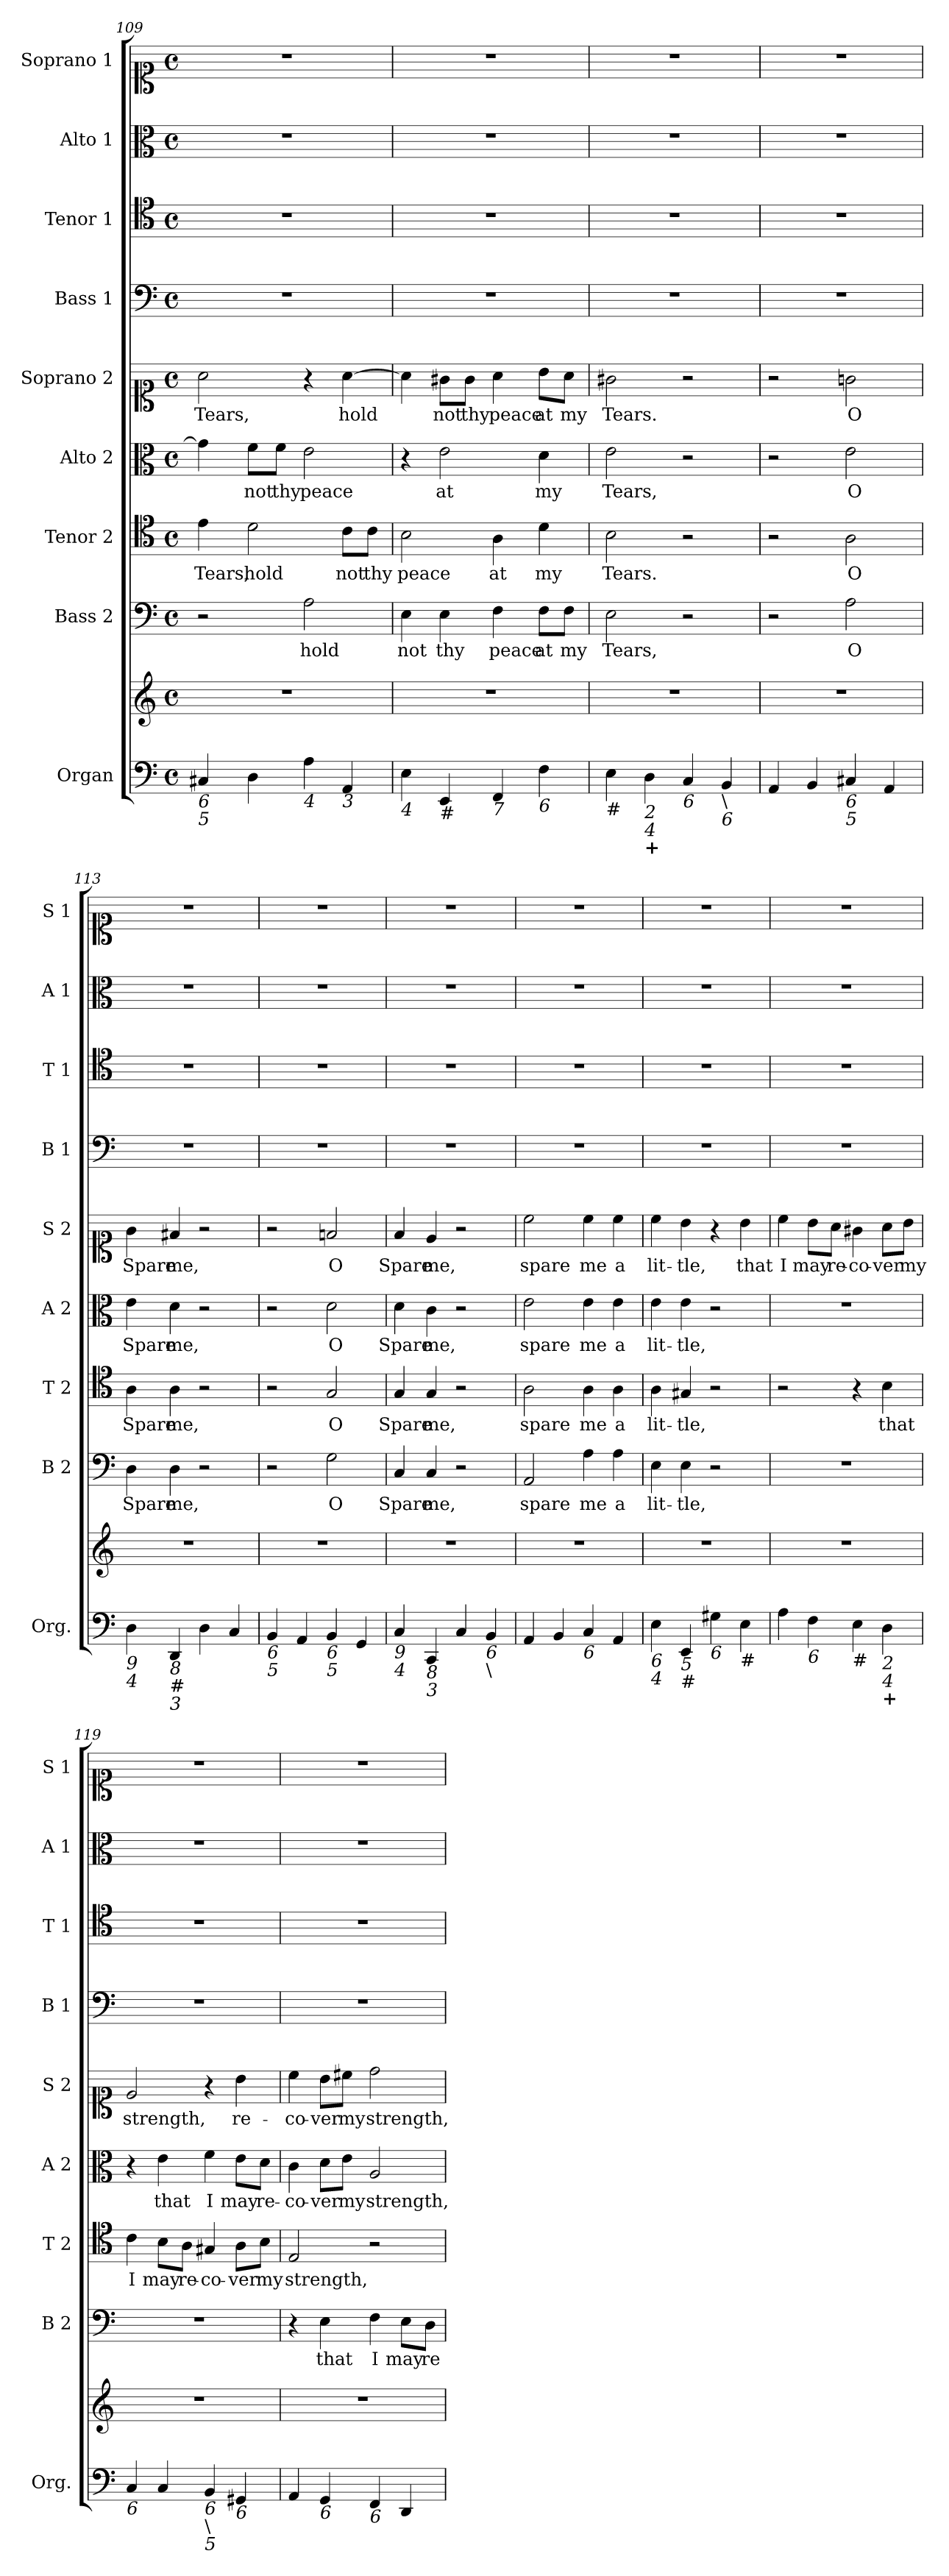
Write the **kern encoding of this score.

**kern	**kern	**kern	**text	**kern	**text	**kern	**text	**kern	**text	**kern	**kern	**kern	**kern
*part9	*part9	*part8	*part8	*part7	*part7	*part6	*part6	*part5	*part5	*part4	*part3	*part2	*part1
*staff10	*staff9	*staff8	*staff8	*staff7	*staff7	*staff6	*staff6	*staff5	*staff5	*staff4	*staff3	*staff2	*staff1
*I"Organ	*	*I"Bass 2	*	*I"Tenor 2	*	*I"Alto 2	*	*I"Soprano 2	*	*I"Bass 1	*I"Tenor 1	*I"Alto 1	*I"Soprano 1
*I'Org.	*	*I'B 2	*	*I'T 2	*	*I'A 2	*	*I'S 2	*	*I'B 1	*I'T 1	*I'A 1	*I'S 1
!!LO:LB:g=z
*clefF4	*clefG2	*clefF4	*	*clefC4	*	*clefC3	*	*clefC1	*	*clefF4	*clefC4	*clefC3	*clefC1
*k[]	*k[]	*k[]	*	*k[]	*	*k[]	*	*k[]	*	*k[]	*k[]	*k[]	*k[]
*C:	*C:	*C:	*	*C:	*	*C:	*	*C:	*	*C:	*C:	*C:	*C:
*M4/4	*M4/4	*M4/4	*	*M4/4	*	*M4/4	*	*M4/4	*	*M4/4	*M4/4	*M4/4	*M4/4
*met(c)	*met(c)	*met(c)	*	*met(c)	*	*met(c)	*	*met(c)	*	*met(c)	*met(c)	*met(c)	*met(c)
=109	=109	=109	=109	=109	=109	=109	=109	=109	=109	=109	=109	=109	=109
!LO:TX:b:i:t=6	!	!	!	!	!	!	!	!	!	!	!	!	!
!LO:TX:b:i:t=5	!	!	!	!	!	!	!	!	!	!	!	!	!
!	!	!	!	!	!LO:LY:b	!	!	!	!LO:LY:b	!	!	!	!
4C#X/	1r	2r	.	4e\	Tears,	4g\]	.	2a\	Tears,	1r	1r	1r	1r
!	!	!	!	!	!LO:LY:b	!	!LO:LY:b	!	!	!	!	!	!
4D\	.	.	.	2d\	hold	8f\L	not	.	.	.	.	.	.
!	!	!	!	!	!	!	!LO:LY:b	!	!	!	!	!	!
.	.	.	.	.	.	8f\J	thy	.	.	.	.	.	.
!LO:TX:b:i:t=4	!	!	!	!	!	!	!	!	!	!	!	!	!
!	!	!	!LO:LY:b	!	!	!	!LO:LY:b	!	!	!	!	!	!
4A\	.	2A\	hold	.	.	2e\	peace	4r	.	.	.	.	.
!LO:TX:b:i:t=3	!	!	!	!	!	!	!	!	!	!	!	!	!
!	!	!	!	!	!LO:LY:b	!	!	!	!LO:LY:b	!	!	!	!
4AA/	.	.	.	8c\L	not	.	.	[4a\	hold	.	.	.	.
!	!	!	!	!	!LO:LY:b	!	!	!	!	!	!	!	!
.	.	.	.	8c\J	thy	.	.	.	.	.	.	.	.
=110	=110	=110	=110	=110	=110	=110	=110	=110	=110	=110	=110	=110	=110
!LO:TX:b:i:t=4	!	!	!	!	!	!	!	!	!	!	!	!	!
!	!	!	!LO:LY:b	!	!LO:LY:b	!	!	!	!	!	!	!	!
4E\	1r	4E\	not	2B\	peace	4r	.	4a\]	.	1r	1r	1r	1r
!LO:TX:b:t=#	!	!	!	!	!	!	!	!	!	!	!	!	!
!	!	!	!LO:LY:b	!	!	!	!LO:LY:b	!	!LO:LY:b	!	!	!	!
4EE/	.	4E\	thy	.	.	2e\	at	8g#X\L	not	.	.	.	.
!	!	!	!	!	!	!	!	!	!LO:LY:b	!	!	!	!
.	.	.	.	.	.	.	.	8g#\J	thy	.	.	.	.
!LO:TX:b:i:t=7	!	!	!	!	!	!	!	!	!	!	!	!	!
!	!	!	!LO:LY:b	!	!LO:LY:b	!	!	!	!LO:LY:b	!	!	!	!
4FF/	.	4F\	peace	4A\	at	.	.	4a\	peace	.	.	.	.
!LO:TX:b:i:t=6	!	!	!	!	!	!	!	!	!	!	!	!	!
!	!	!	!LO:LY:b	!	!LO:LY:b	!	!LO:LY:b	!	!LO:LY:b	!	!	!	!
4F\	.	8F\L	at	4d\	my	4d\	my	8b\L	at	.	.	.	.
!	!	!	!LO:LY:b	!	!	!	!	!	!LO:LY:b	!	!	!	!
.	.	8F\J	my	.	.	.	.	8a\J	my	.	.	.	.
=111	=111	=111	=111	=111	=111	=111	=111	=111	=111	=111	=111	=111	=111
!LO:TX:b:t=#	!	!	!	!	!	!	!	!	!	!	!	!	!
!	!	!	!LO:LY:b	!	!LO:LY:b	!	!LO:LY:b	!	!LO:LY:b	!	!	!	!
4E\	1r	2E\	Tears,	2B\	Tears.	2e\	Tears,	2g#X\	Tears.	1r	1r	1r	1r
!LO:TX:b:i:t=2	!	!	!	!	!	!	!	!	!	!	!	!	!
!LO:TX:b:i:t=4	!	!	!	!	!	!	!	!	!	!	!	!	!
!LO:TX:b:B:t=+	!	!	!	!	!	!	!	!	!	!	!	!	!
4D\	.	.	.	.	.	.	.	.	.	.	.	.	.
!LO:TX:b:i:t=6	!	!	!	!	!	!	!	!	!	!	!	!	!
4C/	.	2r	.	2r	.	2r	.	2r	.	.	.	.	.
!LO:TX:b:t=\	!	!	!	!	!	!	!	!	!	!	!	!	!
!LO:TX:b:i:t=6	!	!	!	!	!	!	!	!	!	!	!	!	!
4BB/	.	.	.	.	.	.	.	.	.	.	.	.	.
=112	=112	=112	=112	=112	=112	=112	=112	=112	=112	=112	=112	=112	=112
4AA/	1r	2r	.	2r	.	2r	.	2r	.	1r	1r	1r	1r
4BB/	.	.	.	.	.	.	.	.	.	.	.	.	.
!LO:TX:b:i:t=6	!	!	!	!	!	!	!	!	!	!	!	!	!
!LO:TX:b:i:t=5	!	!	!	!	!	!	!	!	!	!	!	!	!
!	!	!	!LO:LY:b	!	!LO:LY:b	!	!LO:LY:b	!	!LO:LY:b	!	!	!	!
4C#X/	.	2A\	O	2A\	O	2e\	O	2gn\	O	.	.	.	.
4AA/	.	.	.	.	.	.	.	.	.	.	.	.	.
=113	=113	=113	=113	=113	=113	=113	=113	=113	=113	=113	=113	=113	=113
!LO:TX:b:i:t=9	!	!	!	!	!	!	!	!	!	!	!	!	!
!LO:TX:b:i:t=4	!	!	!	!	!	!	!	!	!	!	!	!	!
!	!	!	!LO:LY:b	!	!LO:LY:b	!	!LO:LY:b	!	!LO:LY:b	!	!	!	!
4D\	1r	4D\	Spare	4A\	Spare	4e\	Spare	4g\	Spare	1r	1r	1r	1r
!LO:TX:b:i:t=8	!	!	!	!	!	!	!	!	!	!	!	!	!
!LO:TX:b:t=#	!	!	!	!	!	!	!	!	!	!	!	!	!
!LO:TX:b:i:t=3	!	!	!	!	!	!	!	!	!	!	!	!	!
!	!	!	!LO:LY:b	!	!LO:LY:b	!	!LO:LY:b	!	!LO:LY:b	!	!	!	!
4DD/	.	4D\	me,	4A\	me,	4d\	me,	4f#X/	me,	.	.	.	.
4D\	.	2r	.	2r	.	2r	.	2r	.	.	.	.	.
4C/	.	.	.	.	.	.	.	.	.	.	.	.	.
=114	=114	=114	=114	=114	=114	=114	=114	=114	=114	=114	=114	=114	=114
!LO:TX:b:i:t=6	!	!	!	!	!	!	!	!	!	!	!	!	!
!LO:TX:b:i:t=5	!	!	!	!	!	!	!	!	!	!	!	!	!
4BB/	1r	2r	.	2r	.	2r	.	2r	.	1r	1r	1r	1r
4AA/	.	.	.	.	.	.	.	.	.	.	.	.	.
!LO:TX:b:i:t=6	!	!	!	!	!	!	!	!	!	!	!	!	!
!LO:TX:b:i:t=5	!	!	!	!	!	!	!	!	!	!	!	!	!
!	!	!	!LO:LY:b	!	!LO:LY:b	!	!LO:LY:b	!	!LO:LY:b	!	!	!	!
4BB/	.	2G\	O	2G/	O	2d\	O	2fn/	O	.	.	.	.
4GG/	.	.	.	.	.	.	.	.	.	.	.	.	.
!!LO:PB:g=z
=115	=115	=115	=115	=115	=115	=115	=115	=115	=115	=115	=115	=115	=115
!LO:TX:b:i:t=9	!	!	!	!	!	!	!	!	!	!	!	!	!
!LO:TX:b:i:t=4	!	!	!	!	!	!	!	!	!	!	!	!	!
!	!	!	!LO:LY:b	!	!LO:LY:b	!	!LO:LY:b	!	!LO:LY:b	!	!	!	!
4C/	1r	4C/	Spare	4G/	Spare	4d\	Spare	4f/	Spare	1r	1r	1r	1r
!LO:TX:b:i:t=8	!	!	!	!	!	!	!	!	!	!	!	!	!
!LO:TX:b:i:t=3	!	!	!	!	!	!	!	!	!	!	!	!	!
!	!	!	!LO:LY:b	!	!LO:LY:b	!	!LO:LY:b	!	!LO:LY:b	!	!	!	!
4CC/	.	4C/	me,	4G/	me,	4c\	me,	4e/	me,	.	.	.	.
4C/	.	2r	.	2r	.	2r	.	2r	.	.	.	.	.
!LO:TX:b:i:t=6	!	!	!	!	!	!	!	!	!	!	!	!	!
!LO:TX:b:t=\	!	!	!	!	!	!	!	!	!	!	!	!	!
4BB/	.	.	.	.	.	.	.	.	.	.	.	.	.
=116	=116	=116	=116	=116	=116	=116	=116	=116	=116	=116	=116	=116	=116
!	!	!	!LO:LY:b	!	!LO:LY:b	!	!LO:LY:b	!	!LO:LY:b	!	!	!	!
4AA/	1r	2AA/	spare	2A\	spare	2e\	spare	2cc\	spare	1r	1r	1r	1r
4BB/	.	.	.	.	.	.	.	.	.	.	.	.	.
!LO:TX:b:i:t=6	!	!	!	!	!	!	!	!	!	!	!	!	!
!	!	!	!LO:LY:b	!	!LO:LY:b	!	!LO:LY:b	!	!LO:LY:b	!	!	!	!
4C/	.	4A\	me	4A\	me	4e\	me	4cc\	me	.	.	.	.
!	!	!	!LO:LY:b	!	!LO:LY:b	!	!LO:LY:b	!	!LO:LY:b	!	!	!	!
4AA/	.	4A\	a	4A\	a	4e\	a	4cc\	a	.	.	.	.
=117	=117	=117	=117	=117	=117	=117	=117	=117	=117	=117	=117	=117	=117
!LO:TX:b:i:t=6	!	!	!	!	!	!	!	!	!	!	!	!	!
!LO:TX:b:i:t=4	!	!	!	!	!	!	!	!	!	!	!	!	!
!	!	!	!LO:LY:b	!	!LO:LY:b	!	!LO:LY:b	!	!LO:LY:b	!	!	!	!
4E\	1r	4E\	lit-	4A\	lit-	4e\	lit-	4cc\	lit-	1r	1r	1r	1r
!LO:TX:b:i:t=5	!	!	!	!	!	!	!	!	!	!	!	!	!
!LO:TX:b:t=#	!	!	!	!	!	!	!	!	!	!	!	!	!
!	!	!	!LO:LY:b	!	!LO:LY:b	!	!LO:LY:b	!	!LO:LY:b	!	!	!	!
4EE/	.	4E\	-tle,	4G#X/	-tle,	4e\	-tle,	4b\	-tle,	.	.	.	.
!LO:TX:b:i:t=6	!	!	!	!	!	!	!	!	!	!	!	!	!
4G#X\	.	2r	.	2r	.	2r	.	4r	.	.	.	.	.
!LO:TX:b:t=#	!	!	!	!	!	!	!	!	!	!	!	!	!
!	!	!	!	!	!	!	!	!	!LO:LY:b	!	!	!	!
4E\	.	.	.	.	.	.	.	4b\	that	.	.	.	.
=118	=118	=118	=118	=118	=118	=118	=118	=118	=118	=118	=118	=118	=118
!	!	!	!	!	!	!	!	!	!LO:LY:b	!	!	!	!
4A\	1r	1r	.	2r	.	1r	.	4cc\	I	1r	1r	1r	1r
!LO:TX:b:i:t=6	!	!	!	!	!	!	!	!	!	!	!	!	!
!	!	!	!	!	!	!	!	!	!LO:LY:b	!	!	!	!
4F\	.	.	.	.	.	.	.	8b\L	may	.	.	.	.
!	!	!	!	!	!	!	!	!	!LO:LY:b	!	!	!	!
.	.	.	.	.	.	.	.	8a\J	re-	.	.	.	.
!LO:TX:b:t=#	!	!	!	!	!	!	!	!	!	!	!	!	!
!	!	!	!	!	!	!	!	!	!LO:LY:b	!	!	!	!
4E\	.	.	.	4r	.	.	.	4g#X\	-co-	.	.	.	.
!LO:TX:b:i:t=2	!	!	!	!	!	!	!	!	!	!	!	!	!
!LO:TX:b:i:t=4	!	!	!	!	!	!	!	!	!	!	!	!	!
!LO:TX:b:B:t=+	!	!	!	!	!	!	!	!	!	!	!	!	!
!	!	!	!	!	!LO:LY:b	!	!	!	!LO:LY:b	!	!	!	!
4D\	.	.	.	4B\	that	.	.	8a\L	-ver	.	.	.	.
!	!	!	!	!	!	!	!	!	!LO:LY:b	!	!	!	!
.	.	.	.	.	.	.	.	8b\J	my	.	.	.	.
=119	=119	=119	=119	=119	=119	=119	=119	=119	=119	=119	=119	=119	=119
!LO:TX:b:i:t=6	!	!	!	!	!	!	!	!	!	!	!	!	!
!	!	!	!	!	!LO:LY:b	!	!	!	!LO:LY:b	!	!	!	!
4C/	1r	1r	.	4c\	I	4r	.	2e/	strength,	1r	1r	1r	1r
!	!	!	!	!	!LO:LY:b	!	!LO:LY:b	!	!	!	!	!	!
4C/	.	.	.	8B\L	may	4e\	that	.	.	.	.	.	.
!	!	!	!	!	!LO:LY:b	!	!	!	!	!	!	!	!
.	.	.	.	8A\J	re-	.	.	.	.	.	.	.	.
!LO:TX:b:i:t=6	!	!	!	!	!	!	!	!	!	!	!	!	!
!LO:TX:b:t=\	!	!	!	!	!	!	!	!	!	!	!	!	!
!LO:TX:b:i:t=5	!	!	!	!	!	!	!	!	!	!	!	!	!
!	!	!	!	!	!LO:LY:b	!	!LO:LY:b	!	!	!	!	!	!
4BB/	.	.	.	4G#X/	-co-	4f\	I	4r	.	.	.	.	.
!LO:TX:b:i:t=6	!	!	!	!	!	!	!	!	!	!	!	!	!
!	!	!	!	!	!LO:LY:b	!	!LO:LY:b	!	!LO:LY:b	!	!	!	!
4GG#X/	.	.	.	8A\L	-ver	8e\L	may	4b\	re-	.	.	.	.
!	!	!	!	!	!LO:LY:b	!	!LO:LY:b	!	!	!	!	!	!
.	.	.	.	8B\J	my	8d\J	re-	.	.	.	.	.	.
!!LO:LB:g=z
=120	=120	=120	=120	=120	=120	=120	=120	=120	=120	=120	=120	=120	=120
!	!	!	!	!	!LO:LY:b	!	!LO:LY:b	!	!LO:LY:b	!	!	!	!
4AA/	1r	4r	.	2E/	strength,	4c\	-co-	4cc\	-co-	1r	1r	1r	1r
!LO:TX:b:i:t=6	!	!	!	!	!	!	!	!	!	!	!	!	!
!	!	!	!LO:LY:b	!	!	!	!LO:LY:b	!	!LO:LY:b	!	!	!	!
4GG/	.	4E\	that	.	.	8d\L	-ver	8b\L	-ver	.	.	.	.
!	!	!	!	!	!	!	!LO:LY:b	!	!LO:LY:b	!	!	!	!
.	.	.	.	.	.	8e\J	my	8cc#X\J	my	.	.	.	.
!LO:TX:b:i:t=6	!	!	!	!	!	!	!	!	!	!	!	!	!
!	!	!	!LO:LY:b	!	!	!	!LO:LY:b	!	!LO:LY:b	!	!	!	!
4FF/	.	4F\	I	2r	.	2A/	strength,	2dd\	strength,	.	.	.	.
!	!	!	!LO:LY:b	!	!	!	!	!	!	!	!	!	!
4DD/	.	8E\L	may	.	.	.	.	.	.	.	.	.	.
!	!	!	!LO:LY:b	!	!	!	!	!	!	!	!	!	!
.	.	8D\J	re-	.	.	.	.	.	.	.	.	.	.
=	=	=	=	=	=	=	=	=	=	=	=	=	=
*-	*-	*-	*-	*-	*-	*-	*-	*-	*-	*-	*-	*-	*-
